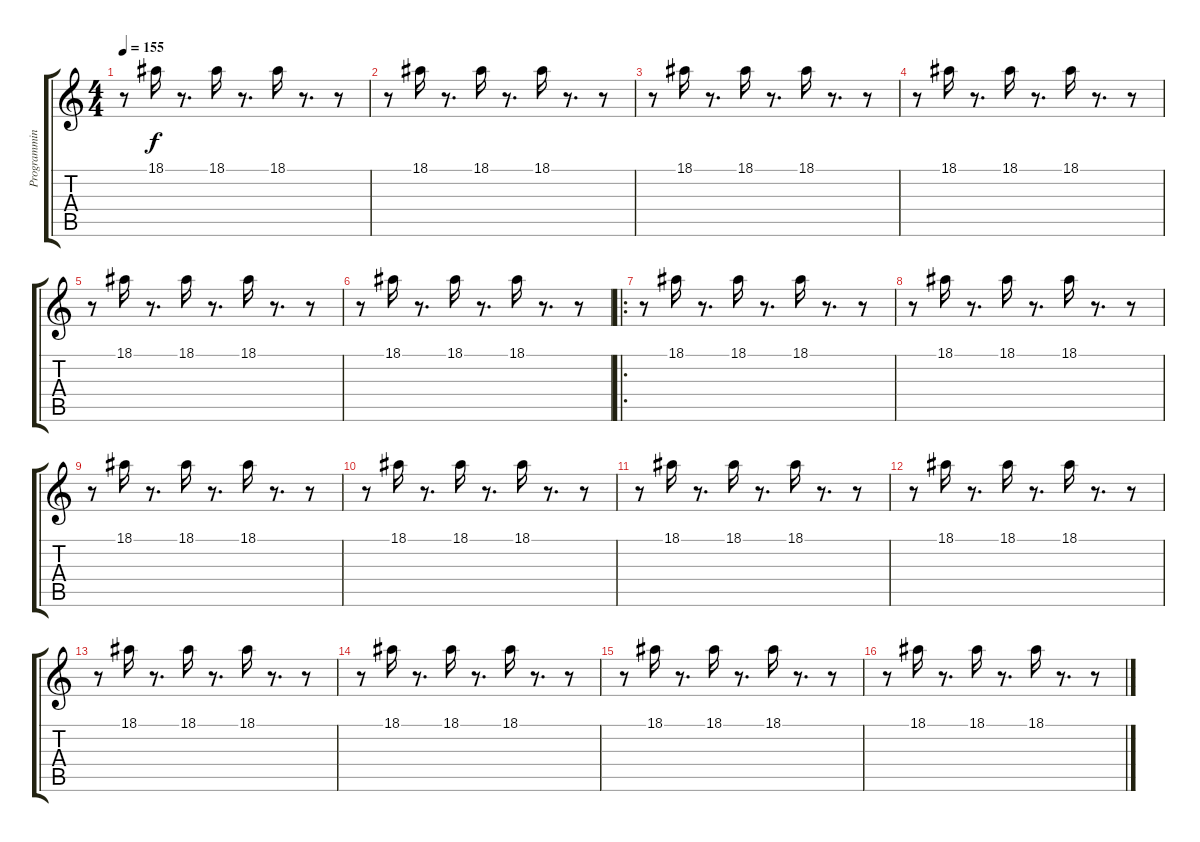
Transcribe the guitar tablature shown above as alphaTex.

\track ("Programming" "Programmin") {instrument lead2sawtooth}
\staff {score tabs}
\tuning (E4 B3 G3 D3 A2 E2) {hide}
\ts (4 4)
\tempo 155
\clef g2
\ks c
r.8{dy f instrument lead2sawtooth} 18.1.16 r.8{d} 18.1.16 r.8{d} 18.1.16 r.8{d} r.8 |
r.8 18.1.16 r.8{d} 18.1.16 r.8{d} 18.1.16 r.8{d} r.8 |
r.8 18.1.16 r.8{d} 18.1.16 r.8{d} 18.1.16 r.8{d} r.8 |
r.8 18.1.16 r.8{d} 18.1.16 r.8{d} 18.1.16 r.8{d} r.8 |
r.8 18.1.16 r.8{d} 18.1.16 r.8{d} 18.1.16 r.8{d} r.8 |
r.8 18.1.16 r.8{d} 18.1.16 r.8{d} 18.1.16 r.8{d} r.8 |
\ro
r.8 18.1.16 r.8{d} 18.1.16 r.8{d} 18.1.16 r.8{d} r.8 |
r.8 18.1.16 r.8{d} 18.1.16 r.8{d} 18.1.16 r.8{d} r.8 |
r.8 18.1.16 r.8{d} 18.1.16 r.8{d} 18.1.16 r.8{d} r.8 |
r.8 18.1.16 r.8{d} 18.1.16 r.8{d} 18.1.16 r.8{d} r.8 |
r.8 18.1.16 r.8{d} 18.1.16 r.8{d} 18.1.16 r.8{d} r.8 |
r.8 18.1.16 r.8{d} 18.1.16 r.8{d} 18.1.16 r.8{d} r.8 |
r.8 18.1.16 r.8{d} 18.1.16 r.8{d} 18.1.16 r.8{d} r.8 |
r.8 18.1.16 r.8{d} 18.1.16 r.8{d} 18.1.16 r.8{d} r.8 |
r.8 18.1.16 r.8{d} 18.1.16 r.8{d} 18.1.16 r.8{d} r.8 |
r.8 18.1.16 r.8{d} 18.1.16 r.8{d} 18.1.16 r.8{d} r.8
